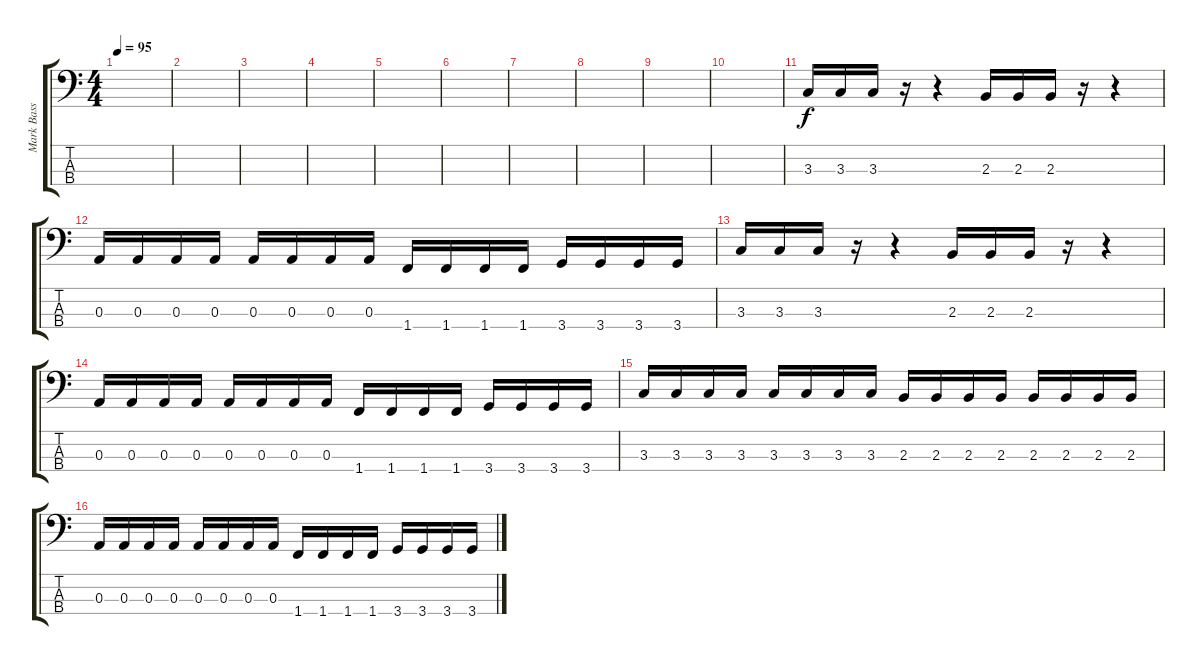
\track ("Mark Bass" "Mark Bass") {instrument electricbasspick}
\staff {score tabs}
\tuning (G2 D2 A1 E1) {hide}
\ts (4 4)
\tempo 95
\clef f4
\ks c
|
|
|
|
|
|
|
|
|
|
3.3.16 3.3.16 3.3.16 r.16 r.4 2.3.16 2.3.16 2.3.16 r.16 r.4 |
0.3.16 0.3.16 0.3.16 0.3.16 0.3.16 0.3.16 0.3.16 0.3.16 1.4.16 1.4.16 1.4.16 1.4.16 3.4.16 3.4.16 3.4.16 3.4.16 |
3.3.16 3.3.16 3.3.16 r.16 r.4 2.3.16 2.3.16 2.3.16 r.16 r.4 |
0.3.16 0.3.16 0.3.16 0.3.16 0.3.16 0.3.16 0.3.16 0.3.16 1.4.16 1.4.16 1.4.16 1.4.16 3.4.16 3.4.16 3.4.16 3.4.16 |
3.3.16 3.3.16 3.3.16 3.3.16 3.3.16 3.3.16 3.3.16 3.3.16 2.3.16 2.3.16 2.3.16 2.3.16 2.3.16 2.3.16 2.3.16 2.3.16 |
0.3.16 0.3.16 0.3.16 0.3.16 0.3.16 0.3.16 0.3.16 0.3.16 1.4.16 1.4.16 1.4.16 1.4.16 3.4.16 3.4.16 3.4.16 3.4.16
